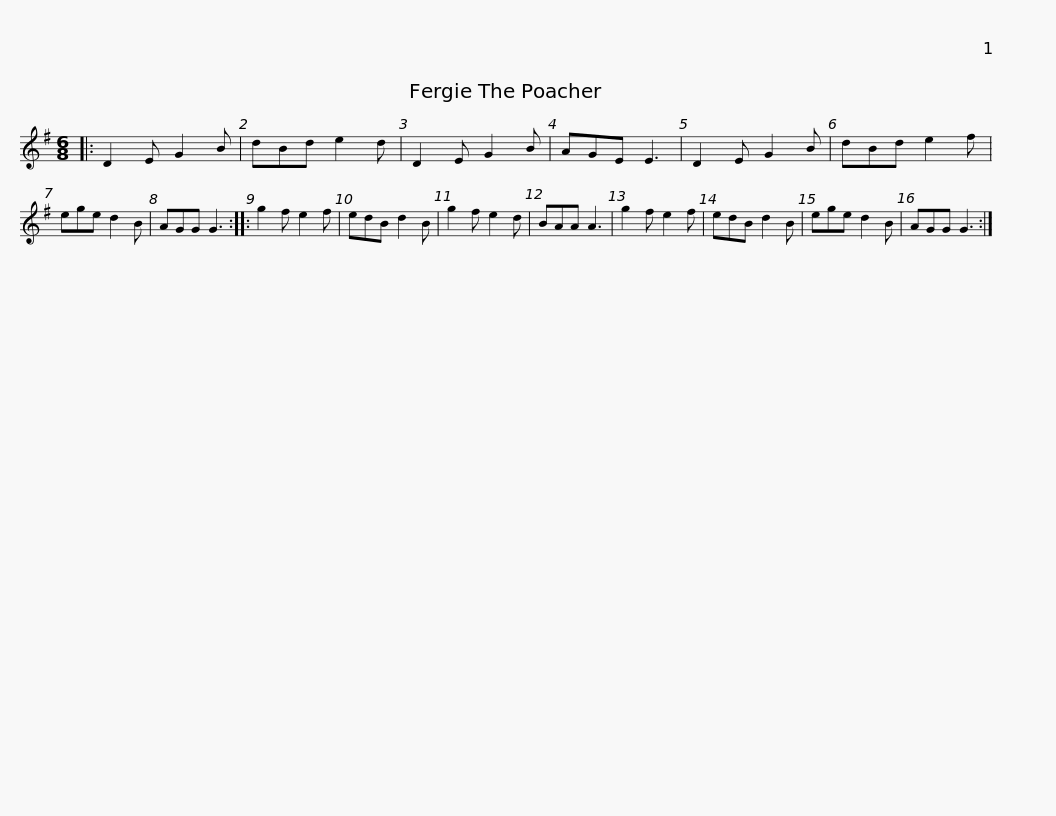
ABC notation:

X:1
L:1/8
M:6/8
I:linebreak $
K:G
V:1 treble
V:1
|: D2 E G2 B | dBd e2 d | D2 E G2 B | AGE E3 | D2 E G2 B | %5
 dBd e2 f | ege d2 B | AGG G3 ::$ g2 f e2 f | edB d2 B | %10
 g2 f e2 d | BAA A3 | g2 f e2 f | edB d2 B | ege d2 B | %15
 AGG G3 :| %16
